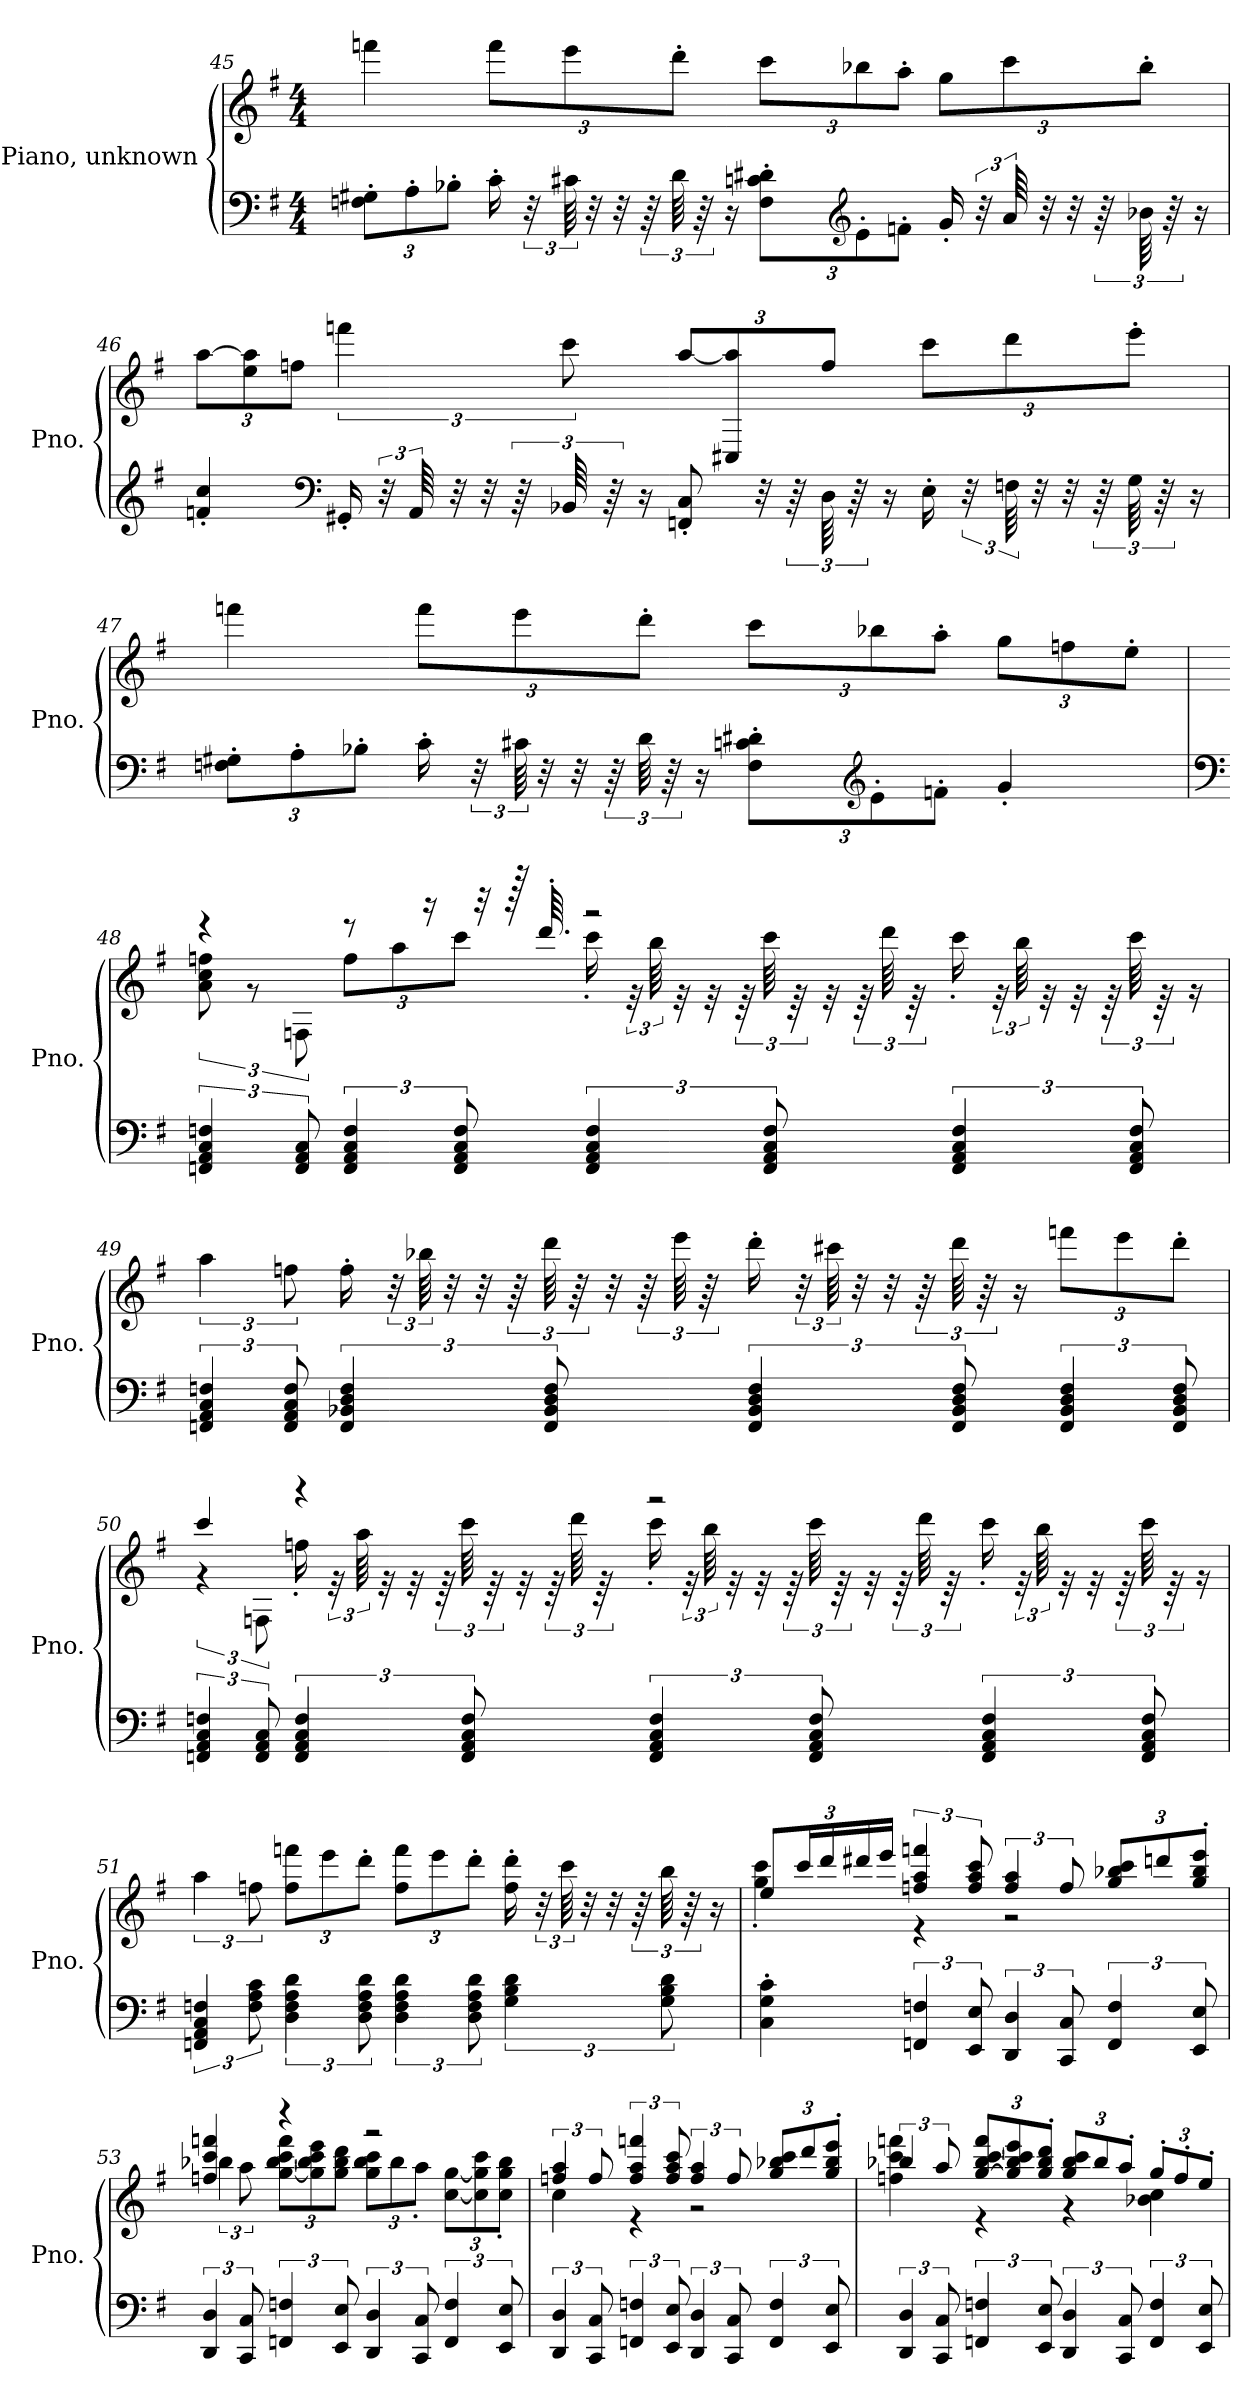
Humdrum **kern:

**kern	**kern
*part1	*part1
*staff2	*staff1
*I"Piano, unknown	*
*I'Pno.	*
!!LO:LB:g=z
*clefF4	*clefG2
*k[f#]	*k[f#]
*M4/4	*M4/4
*Xbrackettup	*
=45	=45
12Fn\' 12G#X\'L	4fffn\
12A'\	.
12B-X'\J	.
*	*Xbrackettup
16c'\	12fff\L
*brackettup	*
48r	.
96c#X\	12eee\
32r	.
32r	.
96r	.
96d\	12ddd'\J
96r	.
16r	.
*Xbrackettup	*
12F\' 12cn\' 12d#X\'L	12ccc\L
*clefG2	*
12e'\	12bb-X\
12fn'\J	12aa'\J
16g'/	12gg\L
*brackettup	*
48r	.
96a/	12ccc\
32r	.
32r	.
96r	.
96b-X\	12bb-'\J
96r	.
16r	.
!!LO:LB:g=z
=46	=46
4fn/' 4cc/'	[12aa\L
.	12ee\ 12aa\]
.	12ffn\J
*clefF4	*
*	*brackettup
16GG#X'/	6fffn\
48r	.
96AA/	.
32r	.
32r	.
96r	.
96BB-X/	12ccc\
96r	.
16r	.
*	*Xbrackettup
8FFn/' 8C/'	[12aa/L
.	12C#X/ 12aa/]
32r	.
96r	.
96D\	12ff/J
96r	.
16r	.
16E'\	12ccc\L
48r	.
96Fn\	12ddd\
32r	.
32r	.
96r	.
96G\	12eee'\J
96r	.
16r	.
!!LO:LB:g=z
=47	=47
*Xbrackettup	*
12Fn\' 12G#X\'L	4fffn\
12A'\	.
12B-X'\J	.
16c'\	12fff\L
*brackettup	*
48r	.
96c#X\	12eee\
32r	.
32r	.
96r	.
96d\	12ddd'\J
96r	.
16r	.
*Xbrackettup	*
12F\' 12cn\' 12d#X\'L	12ccc\L
*clefG2	*
12e'\	12bb-X\
12fn'\J	12aa'\J
4g'/	12gg\L
.	12ffn\
.	12ee'\J
!!LO:LB:g=z
=48	=48
*clefF4	*
*	*^
*brackettup	*	*brackettup
6FFn/ 6AA/ 6C/ 6Fn/	4r	12a\ 12cc\ 12ffn\
.	.	12r
12FF/ 12AA/ 12C/	.	12Fn\
*	*	*Xbrackettup
6FF/ 6AA/ 6C/ 6F/	8r	12ff\L
.	.	12aa\
.	16r	.
12FF/ 12AA/ 12C/ 12F/	.	12ccc\J
.	32r	.
.	128r	.
.	64.ddd'/	.
6FF/ 6AA/ 6C/ 6F/	2r	16ccc'\
*	*	*brackettup
.	.	48r
.	.	96bb\
.	.	32r
.	.	32r
.	.	96r
12FF/ 12AA/ 12C/ 12F/	.	96ccc\
.	.	96r
.	.	32r
.	.	96r
.	.	96ddd\
.	.	96r
6FF/ 6AA/ 6C/ 6F/	.	16ccc'\
.	.	48r
.	.	96bb\
.	.	32r
.	.	32r
.	.	96r
12FF/ 12AA/ 12C/ 12F/	.	96ccc\
.	.	96r
.	.	16r
*	*v	*v
!!LO:LB:g=z
=49	=49
6FFn/ 6AA/ 6C/ 6Fn/	6aa\
12FF/ 12AA/ 12C/ 12F/	12ffn\
6FF/ 6BB-X/ 6D/ 6F/	16ff'\
.	48r
.	96bb-X\
.	32r
.	32r
.	96r
12FF/ 12BB-/ 12D/ 12F/	96ddd\
.	96r
.	32r
.	96r
.	96eee\
.	96r
6FF/ 6BB-/ 6D/ 6F/	16ddd'\
.	48r
.	96ccc#X\
.	32r
.	32r
.	96r
12FF/ 12BB-/ 12D/ 12F/	96ddd\
.	96r
.	16r
*	*Xbrackettup
6FF/ 6BB-/ 6D/ 6F/	12fffn\L
.	12eee\
12FF/ 12BB-/ 12D/ 12F/	12ddd'\J
!!LO:PB:g=z
=50	=50
*	*^
*	*	*brackettup
6FFn/ 6AA/ 6C/ 6Fn/	4ccc/	6r
12FF/ 12AA/ 12C/	.	12Fn\
6FF/ 6AA/ 6C/ 6F/	4r	16ffn'\
.	.	48r
.	.	96aa\
.	.	32r
.	.	32r
.	.	96r
12FF/ 12AA/ 12C/ 12F/	.	96ccc\
.	.	96r
.	.	32r
.	.	96r
.	.	96ddd\
.	.	96r
6FF/ 6AA/ 6C/ 6F/	2r	16ccc'\
.	.	48r
.	.	96bb\
.	.	32r
.	.	32r
.	.	96r
12FF/ 12AA/ 12C/ 12F/	.	96ccc\
.	.	96r
.	.	32r
.	.	96r
.	.	96ddd\
.	.	96r
6FF/ 6AA/ 6C/ 6F/	.	16ccc'\
.	.	48r
.	.	96bb\
.	.	32r
.	.	32r
.	.	96r
12FF/ 12AA/ 12C/ 12F/	.	96ccc\
.	.	96r
.	.	16r
*	*v	*v
!!LO:LB:g=z
=51	=51
6FFn/ 6AA/ 6C/ 6Fn/	6aa\
12F\ 12A\ 12c\	12ffn\
*	*Xbrackettup
6D\ 6F\ 6A\ 6d\	12ff\ 12fffn\L
.	12eee\
12D\ 12F\ 12A\ 12d\	12ddd'\J
6D\ 6F\ 6A\ 6d\	12ff\ 12fff\L
.	12eee\
12D\ 12F\ 12A\ 12d\	12ddd'\J
6G\ 6B\ 6d\	16ff\' 16ddd\'
*	*brackettup
.	48r
.	96ccc\
.	32r
.	32r
.	96r
12G\ 12B\ 12d\	96bb\
.	96r
.	16r
=52	=52
*	*Xbrackettup
*	*^
4C\' 4G\' 4c\'	12ee/L	4gg\' 4ccc\'
.	24ccc/L	.
.	24ddd/	.
.	24ddd#X/	.
.	24eee/JJ	.
*	*brackettup	*
6FFn/ 6Fn/	6ffn/ 6aa/ 6fffn/	4r
12EE/ 12E/	12ff/ 12aa/ 12ccc/	.
6DD/ 6D/	6ff/ 6aa/	2r
12CC/ 12C/	12ff/	.
*	*Xbrackettup	*
6FF/ 6F/	12gg/ 12bb-X/ 12ccc/L	.
.	12dddn/	.
12EE/ 12E/	12gg/' 12bb-/' 12eee/'J	.
!!LO:LB:g=z	!!
=53	=53	=53
*	*	*brackettup
6DD/ 6D/	4ffn/ 4ccc/ 4fffn/	6bb-X\
12CC/ 12C/	.	12aa\
*	*	*Xbrackettup
6FFn/ 6Fn/	4r	[12gg\ [12bb-\ [12ccc\ 12fff\L
.	.	12gg\] 12bb-\] 12ccc\] 12eee\
12EE/ 12E/	.	12gg\ 12bb-\ 12ddd\J
6DD/ 6D/	2r	12gg\ 12bb-\ 12ccc\L
.	.	12bb-\
12CC/ 12C/	.	12aa'\J
6FF/ 6F/	.	[12cc\ [12gg\L
.	.	12cc\] 12gg\] 12ccc\
12EE/ 12E/	.	12cc\' 12gg\' 12bb-\'J
=54	=54	=54
*	*brackettup	*
6DD/ 6D/	6ffn/ 6aa/	4cc\
12CC/ 12C/	12ff/	.
6FFn/ 6Fn/	6ff/ 6aa/ 6fffn/	4r
12EE/ 12E/	12ff/ 12aa/ 12ccc/	.
6DD/ 6D/	6ff/ 6aa/	2r
12CC/ 12C/	12ff/	.
*	*Xbrackettup	*
6FF/ 6F/	12gg/ 12bb-X/ 12ccc/L	.
.	12ddd/	.
12EE/ 12E/	12gg/' 12bb-/' 12eee/'J	.
!!LO:LB:g=z	!!
=55	=55	=55
*	*brackettup	*
6DD/ 6D/	6bb-X/	4ffn\ 4ccc\ 4fffn\
12CC/ 12C/	12aa/	.
*	*Xbrackettup	*
6FFn/ 6Fn/	[12gg/ [12bb-/ [12ccc/ 12fff/L	4r
.	12gg/] 12bb-/] 12ccc/] 12eee/	.
12EE/ 12E/	12gg/' 12bb-/' 12ddd/'J	.
6DD/ 6D/	12gg/ 12bb-/ 12ccc/L	4r
.	12bb-/	.
12CC/ 12C/	12aa'/J	.
6FF/ 6F/	12gg'/L	4b-X\ 4cc\
.	12ff'/	.
12EE/ 12E/	12ee'/J	.
*	*v	*v
=	=
*-	*-
